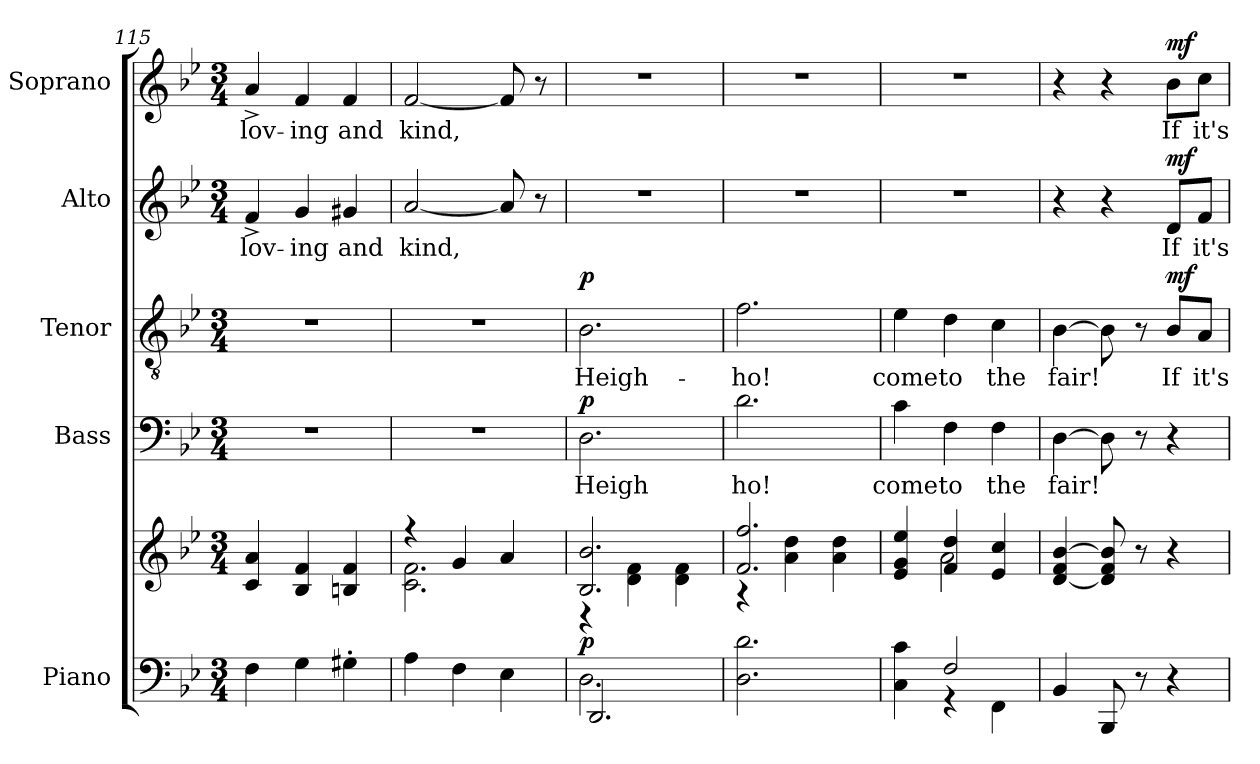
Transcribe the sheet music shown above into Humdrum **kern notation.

**kern	**kern	**dynam	**kern	**text	**dynam	**kern	**text	**dynam	**kern	**text	**dynam	**kern	**text	**dynam
*part5	*part5	*part5	*part4	*part4	*part4	*part3	*part3	*part3	*part2	*part2	*part2	*part1	*part1	*part1
*staff6	*staff5	*staff5/6	*staff4	*staff4	*staff4	*staff3	*staff3	*staff3	*staff2	*staff2	*staff2	*staff1	*staff1	*staff1
*I"Piano	*	*	*I"Bass	*	*	*I"Tenor	*	*	*I"Alto	*	*	*I"Soprano	*	*
*I'Pno.	*	*	*I'B.	*	*	*I'T.	*	*	*I'A.	*	*	*I'S.	*	*
*clefF4	*clefG2	*	*clefF4	*	*	*clefGv2	*	*	*clefG2	*	*	*clefG2	*	*
*	*	*	*	*	*	*ITrd7c12	*	*	*	*	*	*	*	*
*k[b-e-]	*k[b-e-]	*	*k[b-e-]	*	*	*k[b-e-]	*	*	*k[b-e-]	*	*	*k[b-e-]	*	*
*B-:	*B-:	*	*B-:	*	*	*B-:	*	*	*B-:	*	*	*B-:	*	*
*M3/4	*M3/4	*	*M3/4	*	*	*M3/4	*	*	*M3/4	*	*	*M3/4	*	*
=115	=115	=115	=115	=115	=115	=115	=115	=115	=115	=115	=115	=115	=115	=115
!	!	!	!LO:N:vis=1	!	!	!LO:N:vis=1	!	!	!	!	!	!	!	!
!	!	!	!	!	!	!	!	!	!	!LO:LY:b:color=#000000	!	!	!	!
!	!	!	!	!	!	!	!	!	!	!	!	!	!LO:LY:b:color=#000000	!
4Fi\	4ci/ 4ai	.	2.r	.	.	2.r	.	.	4f^i/	lov-	.	4a^i/	lov-	.
!	!	!	!	!	!	!	!	!	!	!LO:LY:b:color=#000000	!	!	!	!
!	!	!	!	!	!	!	!	!	!	!	!	!	!LO:LY:b:color=#000000	!
4Gi\	4B-i/ 4fi	.	.	.	.	.	.	.	4gi/	-ing	.	4fi/	-ing	.
!	!	!	!	!	!	!	!	!	!	!LO:LY:b:color=#000000	!	!	!	!
!	!	!	!	!	!	!	!	!	!	!	!	!	!LO:LY:b:color=#000000	!
4G#X'i\	4Bni/ 4fi	.	.	.	.	.	.	.	4g#Xi/	and	.	4fi/	and	.
=116	=116	=116	=116	=116	=116	=116	=116	=116	=116	=116	=116	=116	=116	=116
*	*^	*	*	*	*	*	*	*	*	*	*	*	*	*
!	!	!	!	!LO:N:vis=1	!	!	!LO:N:vis=1	!	!	!	!	!	!	!	!
!	!	!	!	!	!	!	!	!	!	!	!LO:LY:b:color=#000000	!	!	!	!
!	!	!	!	!	!	!	!	!	!	!	!	!	!	!LO:LY:b:color=#000000	!
4Ai\	4r	2.ci\ 2.fi	.	2.r	.	.	2.r	.	.	[<2ai/	kind,	.	[<2fi/	kind,	.
4Fi\	4gi/	.	.	.	.	.	.	.	.	.	.	.	.	.	.
4E-i\	4ai/	.	.	.	.	.	.	.	.	8ai/]	.	.	8fi/]	.	.
.	.	.	.	.	.	.	.	.	.	8r	.	.	8r	.	.
=117	=117	=117	=117	=117	=117	=117	=117	=117	=117	=117	=117	=117	=117	=117	=117
*^	*	*	*	*	*	*	*	*	*	*	*	*	*	*	*
!	!	!	!	!	!	!LO:LY:b:color=#000000	!	!	!	!	!	!	!	!	!	!
!	!	!	!	!	!	!	!	!	!LO:LY:b:color=#000000	!	!LO:N:vis=1	!	!	!LO:N:vis=1	!	!
2.Di\	2.DDi/	2.B-i/ 2.b-i	4r	p	2.Di\	Heigh	p	2.BB-i\	Heigh-	p	2.r	.	.	2.r	.	.
.	.	.	4di\ 4fi	.	.	.	.	.	.	.	.	.	.	.	.	.
.	.	.	4di\ 4fi	.	.	.	.	.	.	.	.	.	.	.	.	.
*v	*v	*	*	*	*	*	*	*	*	*	*	*	*	*	*	*
=118	=118	=118	=118	=118	=118	=118	=118	=118	=118	=118	=118	=118	=118	=118	=118
!	!	!	!	!	!LO:LY:b:color=#000000	!	!	!	!	!	!	!	!	!	!
!	!	!	!	!	!	!	!	!LO:LY:b:color=#000000	!	!LO:N:vis=1	!	!	!LO:N:vis=1	!	!
2.Di\ 2.di	2.fi/ 2.ffi	4r	.	2.di\	ho!	.	2.Fi\	-ho!	.	2.r	.	.	2.r	.	.
.	.	4ai\ 4ddi	.	.	.	.	.	.	.	.	.	.	.	.	.
.	.	4ai\ 4ddi	.	.	.	.	.	.	.	.	.	.	.	.	.
=119	=119	=119	=119	=119	=119	=119	=119	=119	=119	=119	=119	=119	=119	=119	=119
*^	*	*	*	*	*	*	*	*	*	*	*	*	*	*	*
!	!	!	!	!	!	!LO:LY:b:color=#000000	!	!	!	!	!	!	!	!	!	!
!	!	!	!	!	!	!	!	!	!LO:LY:b:color=#000000	!	!LO:N:vis=1	!	!	!LO:N:vis=1	!	!
4ryy	4Ci\ 4ci	4ryy	4e-i/ 4gi 4ee-i	.	4ci\	come	.	4E-i\	come	.	2.r	.	.	2.r	.	.
!	!	!	!	!	!	!LO:LY:b:color=#000000	!	!	!	!	!	!	!	!	!	!
!	!	!	!	!	!	!	!	!	!LO:LY:b:color=#000000	!	!	!	!	!	!	!
2Fi/	4r	4fi/ 4ddi	2ai\	.	4Fi\	to	.	4Di\	to	.	.	.	.	.	.	.
!	!	!	!	!	!	!LO:LY:b:color=#000000	!	!	!	!	!	!	!	!	!	!
!	!	!	!	!	!	!	!	!	!LO:LY:b:color=#000000	!	!	!	!	!	!	!
.	4FFi\	4e-i/ 4cci	.	.	4Fi\	the	.	4Ci\	the	.	.	.	.	.	.	.
*v	*v	*	*	*	*	*	*	*	*	*	*	*	*	*	*	*
*	*v	*v	*	*	*	*	*	*	*	*	*	*	*	*	*
!!LO:LB:g=z
=120	=120	=120	=120	=120	=120	=120	=120	=120	=120	=120	=120	=120	=120	=120
*^	*	*	*	*	*	*	*	*	*	*	*	*	*	*
!	!	!	!	!	!LO:LY:b:color=#000000	!	!	!	!	!	!	!	!	!	!
*v	*v	*	*	*	*	*	*	*	*	*	*	*	*	*	*
*^	*	*	*	*	*	*	*	*	*	*	*	*	*	*
!	!	!	!	!	!	!	!	!LO:LY:b:color=#000000	!	!	!	!	!	!	!
*v	*v	*	*	*	*	*	*	*	*	*	*	*	*	*	*
4BB-i/	[<4di/ 4fi [>4b-i	.	[>4Di\	fair!	.	[>4BB-i\	fair!	.	4r	.	.	4r	.	.
8BBB-i/	8di/] 8fi 8b-i]	.	8Di\]	.	.	8BB-i\]	.	.	4r	.	.	4r	.	.
8r	8r	.	8r	.	.	8r	.	.	.	.	.	.	.	.
!	!	!	!	!	!	!	!LO:LY:b:color=#000000	!	!	!	!	!	!	!
!	!	!	!	!	!	!	!	!	!	!LO:LY:b:color=#000000	!	!	!	!
!	!	!	!	!	!	!	!	!	!	!	!	!	!LO:LY:b:color=#000000	!
4r	4r	.	4r	.	.	8BB-i/L	If	mf	8di/L	If	mf	8b-i\L	If	mf
!	!	!	!	!	!	!	!LO:LY:b:color=#000000	!	!	!	!	!	!	!
!	!	!	!	!	!	!	!	!	!	!LO:LY:b:color=#000000	!	!	!	!
!	!	!	!	!	!	!	!	!	!	!	!	!	!LO:LY:b:color=#000000	!
.	.	.	.	.	.	8AAi/J	it's	.	8fi/J	it's	.	8cci\J	it's	.
=	=	=	=	=	=	=	=	=	=	=	=	=	=	=
*-	*-	*-	*-	*-	*-	*-	*-	*-	*-	*-	*-	*-	*-	*-
